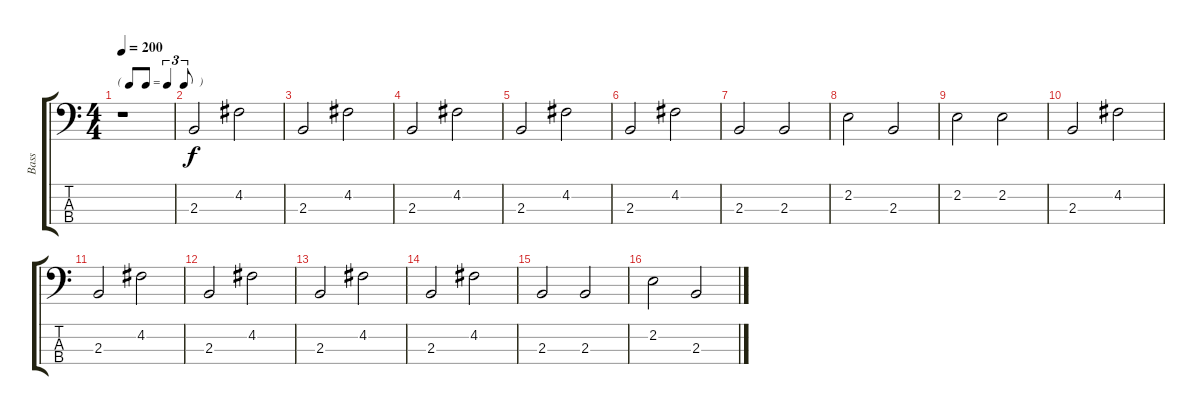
\track ("Bass" "Bass") {instrument electricbassfinger}
\staff {score tabs}
\tuning (G2 D2 A1 E1) {hide}
\ts (4 4)
\tf triplet8th
\tempo 200
\clef f4
\ks c
r.1{dy f instrument electricbassfinger} |
2.3.2 4.2.2 |
2.3.2 4.2.2 |
2.3.2 4.2.2 |
2.3.2 4.2.2 |
2.3.2 4.2.2 |
2.3.2 2.3.2 |
2.2.2 2.3.2 |
2.2.2 2.2.2 |
2.3.2 4.2.2 |
2.3.2 4.2.2 |
2.3.2 4.2.2 |
2.3.2 4.2.2 |
2.3.2 4.2.2 |
2.3.2 2.3.2 |
2.2.2 2.3.2
